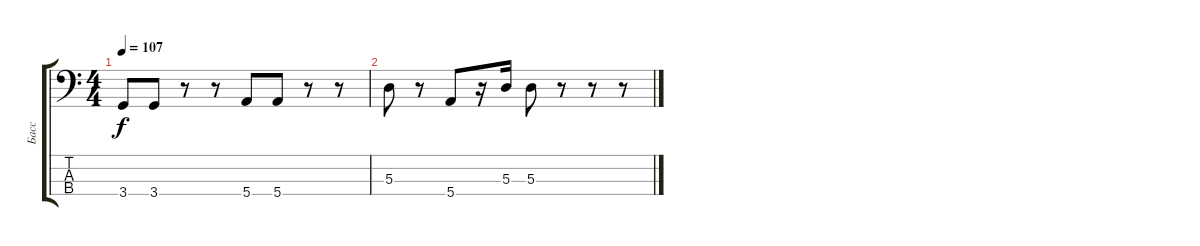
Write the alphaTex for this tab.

\track ("Басс" "Басс") {instrument electricbassfinger}
\staff {score tabs}
\tuning (G2 D2 A1 E1) {hide}
\ts (4 4)
\tempo 107
\clef f4
\ks c
3.4.8{dy f} 3.4.8 r.8 r.8 5.4.8 5.4.8 r.8 r.8 |
5.3.8 r.8 5.4.8 r.16 5.3.16 5.3.8 r.8 r.8 r.8
